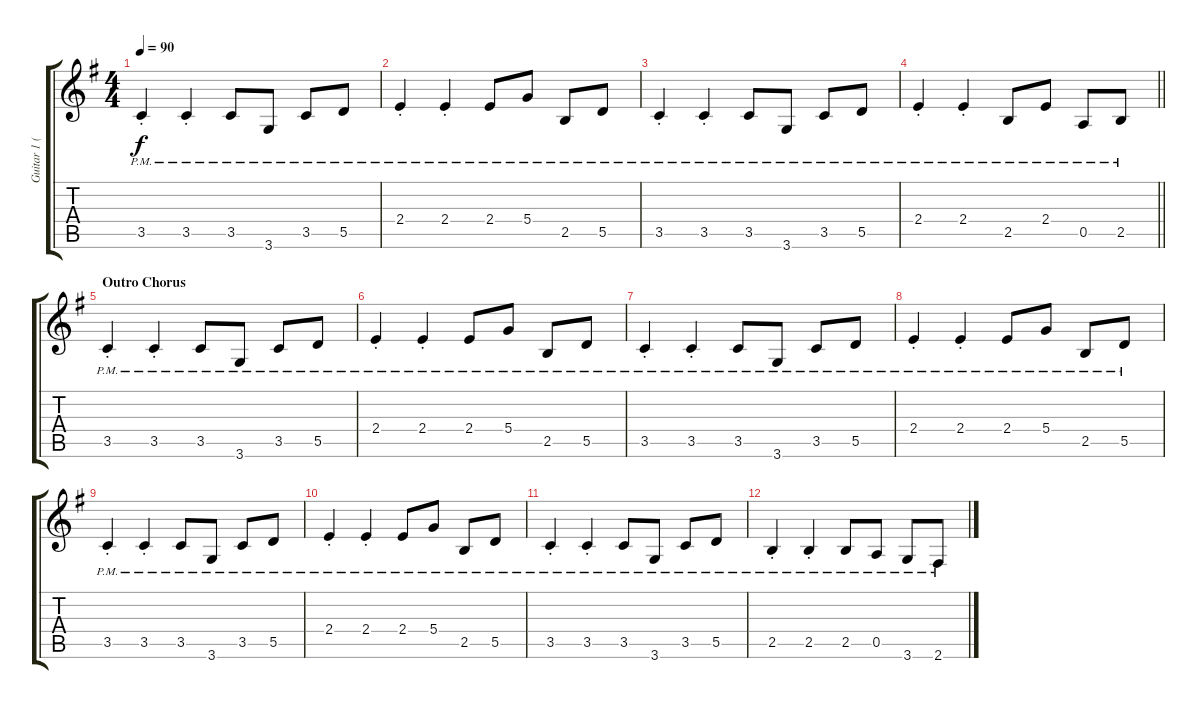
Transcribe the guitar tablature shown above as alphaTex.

\track ("Guitar 1 (Alex)" "Guitar 1 (") {instrument overdrivenguitar}
\staff {score tabs}
\tuning (E4 B3 G3 D3 A2 E2) {hide}
\ts (4 4)
\tempo 90
\clef g2
\ks g
3.5{pm st}.4{dy f} 3.5{pm st}.4 3.5{pm}.8 3.6{pm}.8 3.5{pm}.8 5.5{pm}.8 |
2.4{pm st}.4 2.4{pm st}.4 2.4{pm}.8 5.4{pm}.8 2.5{pm}.8 5.5{pm}.8 |
3.5{pm st}.4 3.5{pm st}.4 3.5{pm}.8 3.6{pm}.8 3.5{pm}.8 5.5{pm}.8 |
\barLineRight lightlight
2.4{pm st}.4 2.4{pm st}.4 2.5{pm}.8 2.4{pm}.8 0.5{pm}.8 2.5{pm}.8 |
\section ("" "Outro Chorus")
3.5{pm st}.4 3.5{pm st}.4 3.5{pm}.8 3.6{pm}.8 3.5{pm}.8 5.5{pm}.8 |
2.4{pm st}.4 2.4{pm st}.4 2.4{pm}.8 5.4{pm}.8 2.5{pm}.8 5.5{pm}.8 |
3.5{pm st}.4 3.5{pm st}.4 3.5{pm}.8 3.6{pm}.8 3.5{pm}.8 5.5{pm}.8 |
2.4{pm st}.4 2.4{pm st}.4 2.4{pm}.8 5.4{pm}.8 2.5{pm}.8 5.5{pm}.8 |
3.5{pm st}.4 3.5{pm st}.4 3.5{pm}.8 3.6{pm}.8 3.5{pm}.8 5.5{pm}.8 |
2.4{pm st}.4 2.4{pm st}.4 2.4{pm}.8 5.4{pm}.8 2.5{pm}.8 5.5{pm}.8 |
3.5{pm st}.4 3.5{pm st}.4 3.5{pm}.8 3.6{pm}.8 3.5{pm}.8 5.5{pm}.8 |
2.5{pm st}.4 2.5{pm st}.4 2.5{pm}.8 0.5{pm}.8 3.6{pm}.8 2.6{pm}.8
